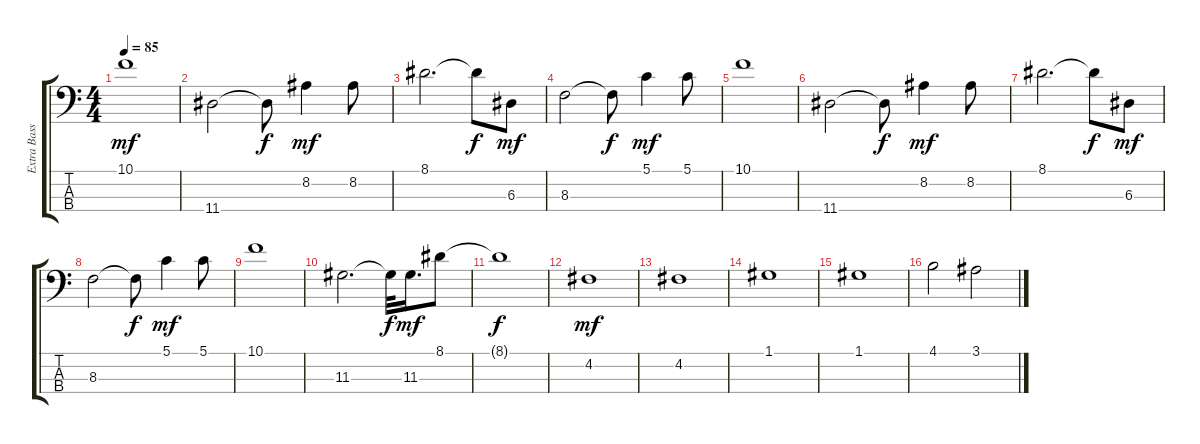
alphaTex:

\track ("Extra Bass" "Extra Bass") {instrument slapbass2}
\staff {score tabs}
\tuning (G2 D2 A1 E1) {hide}
\ts (4 4)
\tempo 85
\clef f4
\ks c
10.1.1{dy mf} |
11.4.2 11.4{t}.8{dy f} 8.2.4{dy mf} 8.2.8 |
8.1.2{d} 8.1{t}.8{dy f} 6.3.8{dy mf} |
8.3.2 8.3{t}.8{dy f} 5.1.4{dy mf} 5.1.8 |
10.1.1 |
11.4.2 11.4{t}.8{dy f} 8.2.4{dy mf} 8.2.8 |
8.1.2{d} 8.1{t}.8{dy f} 6.3.8{dy mf} |
8.3.2 8.3{t}.8{dy f} 5.1.4{dy mf} 5.1.8 |
10.1.1 |
11.3.2{d} 11.3{t}.32{dy f} 11.3.16{d dy mf} 8.1.8 |
8.1{t}.1{dy f} |
4.2.1{dy mf} |
4.2.1 |
1.1.1 |
1.1.1 |
4.1.2 3.1.2
